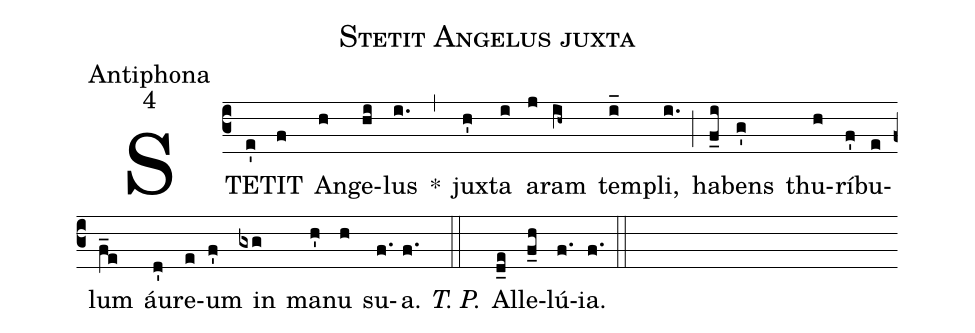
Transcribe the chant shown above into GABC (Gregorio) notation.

name:Stetit Angelus juxta;
office-part:Antiphona;
mode:4;
%%
(c3) STE(e')TIT(f) An(h)ge(hi)lus(i.) *(,) jux(h')ta(i) a(j)ram(ih~) tem(i_)pli,(i.) (;) ha(f_i)bens(g') thu(h)rí(f')bu(e)lum(f_e) áu(d')re(e)um(f') in(gxg) ma(h')nu(h) su(f.)a.(f.) <i>T. P.</i>(::) Al(d_e)le(f_h)lú(f.)ia.(f.) (::)
